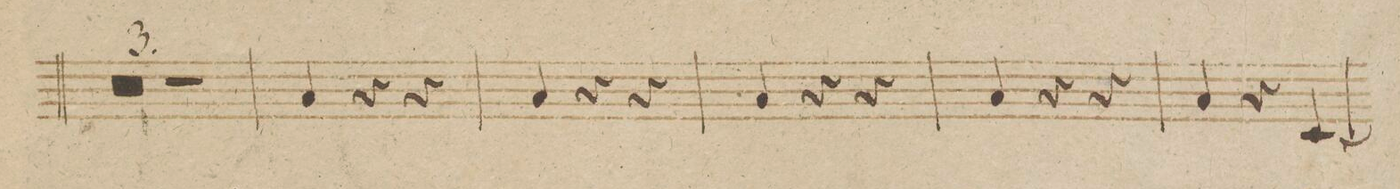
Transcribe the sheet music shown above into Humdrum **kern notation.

**kern	**dynam
*I"Viola.	*
*clefC3	*
*k[b-e-]	*
*met(c)	*
*M3/4	*
1.r	.
=109	=109
=110	=110
2.r	.
=111	=111
4B-/	.
4r	.
4r	.
=112	=112
4B-/	.
4r	.
4r	.
=113	=113
4B-/	.
4r	.
4r	.
=114	=114
4B-/	.
4r	.
4r	.
=115	=115
4B-/	.
4r	.
(<4D/	.
=116	=116
*-	*-
